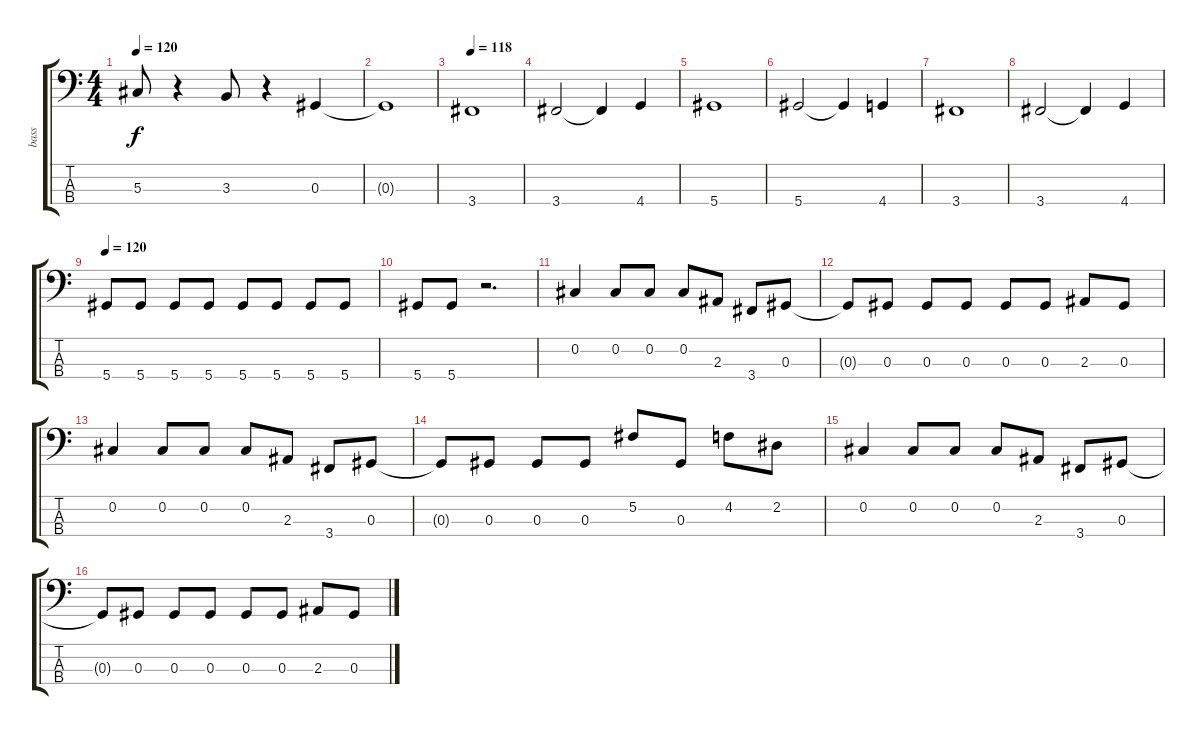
\track ("bass" "bass") {instrument electricbassfinger}
\staff {score tabs}
\tuning (Gb2 Db2 Ab1 Eb1) {hide}
\ts (4 4)
\tempo 120
\clef f4
\ks c
5.3.8{dy f} r.4 3.3.8 r.4 0.3.4 |
0.3{t}.1 |
\tempo 118
3.4.1 |
3.4.2 3.4{t}.4 4.4.4 |
5.4.1 |
5.4.2 5.4{t}.4 4.4.4 |
3.4.1 |
3.4.2 3.4{t}.4 4.4.4 |
\tempo 120
5.4.8 5.4.8 5.4.8 5.4.8 5.4.8 5.4.8 5.4.8 5.4.8 |
5.4.8 5.4.8 r.2{d} |
0.2.4 0.2.8 0.2.8 0.2.8 2.3.8 3.4.8 0.3.8 |
0.3{t}.8 0.3.8 0.3.8 0.3.8 0.3.8 0.3.8 2.3.8 0.3.8 |
0.2.4 0.2.8 0.2.8 0.2.8 2.3.8 3.4.8 0.3.8 |
0.3{t}.8 0.3.8 0.3.8 0.3.8 5.2.8 0.3.8 4.2.8 2.2.8 |
0.2.4 0.2.8 0.2.8 0.2.8 2.3.8 3.4.8 0.3.8 |
0.3{t}.8 0.3.8 0.3.8 0.3.8 0.3.8 0.3.8 2.3.8 0.3.8
